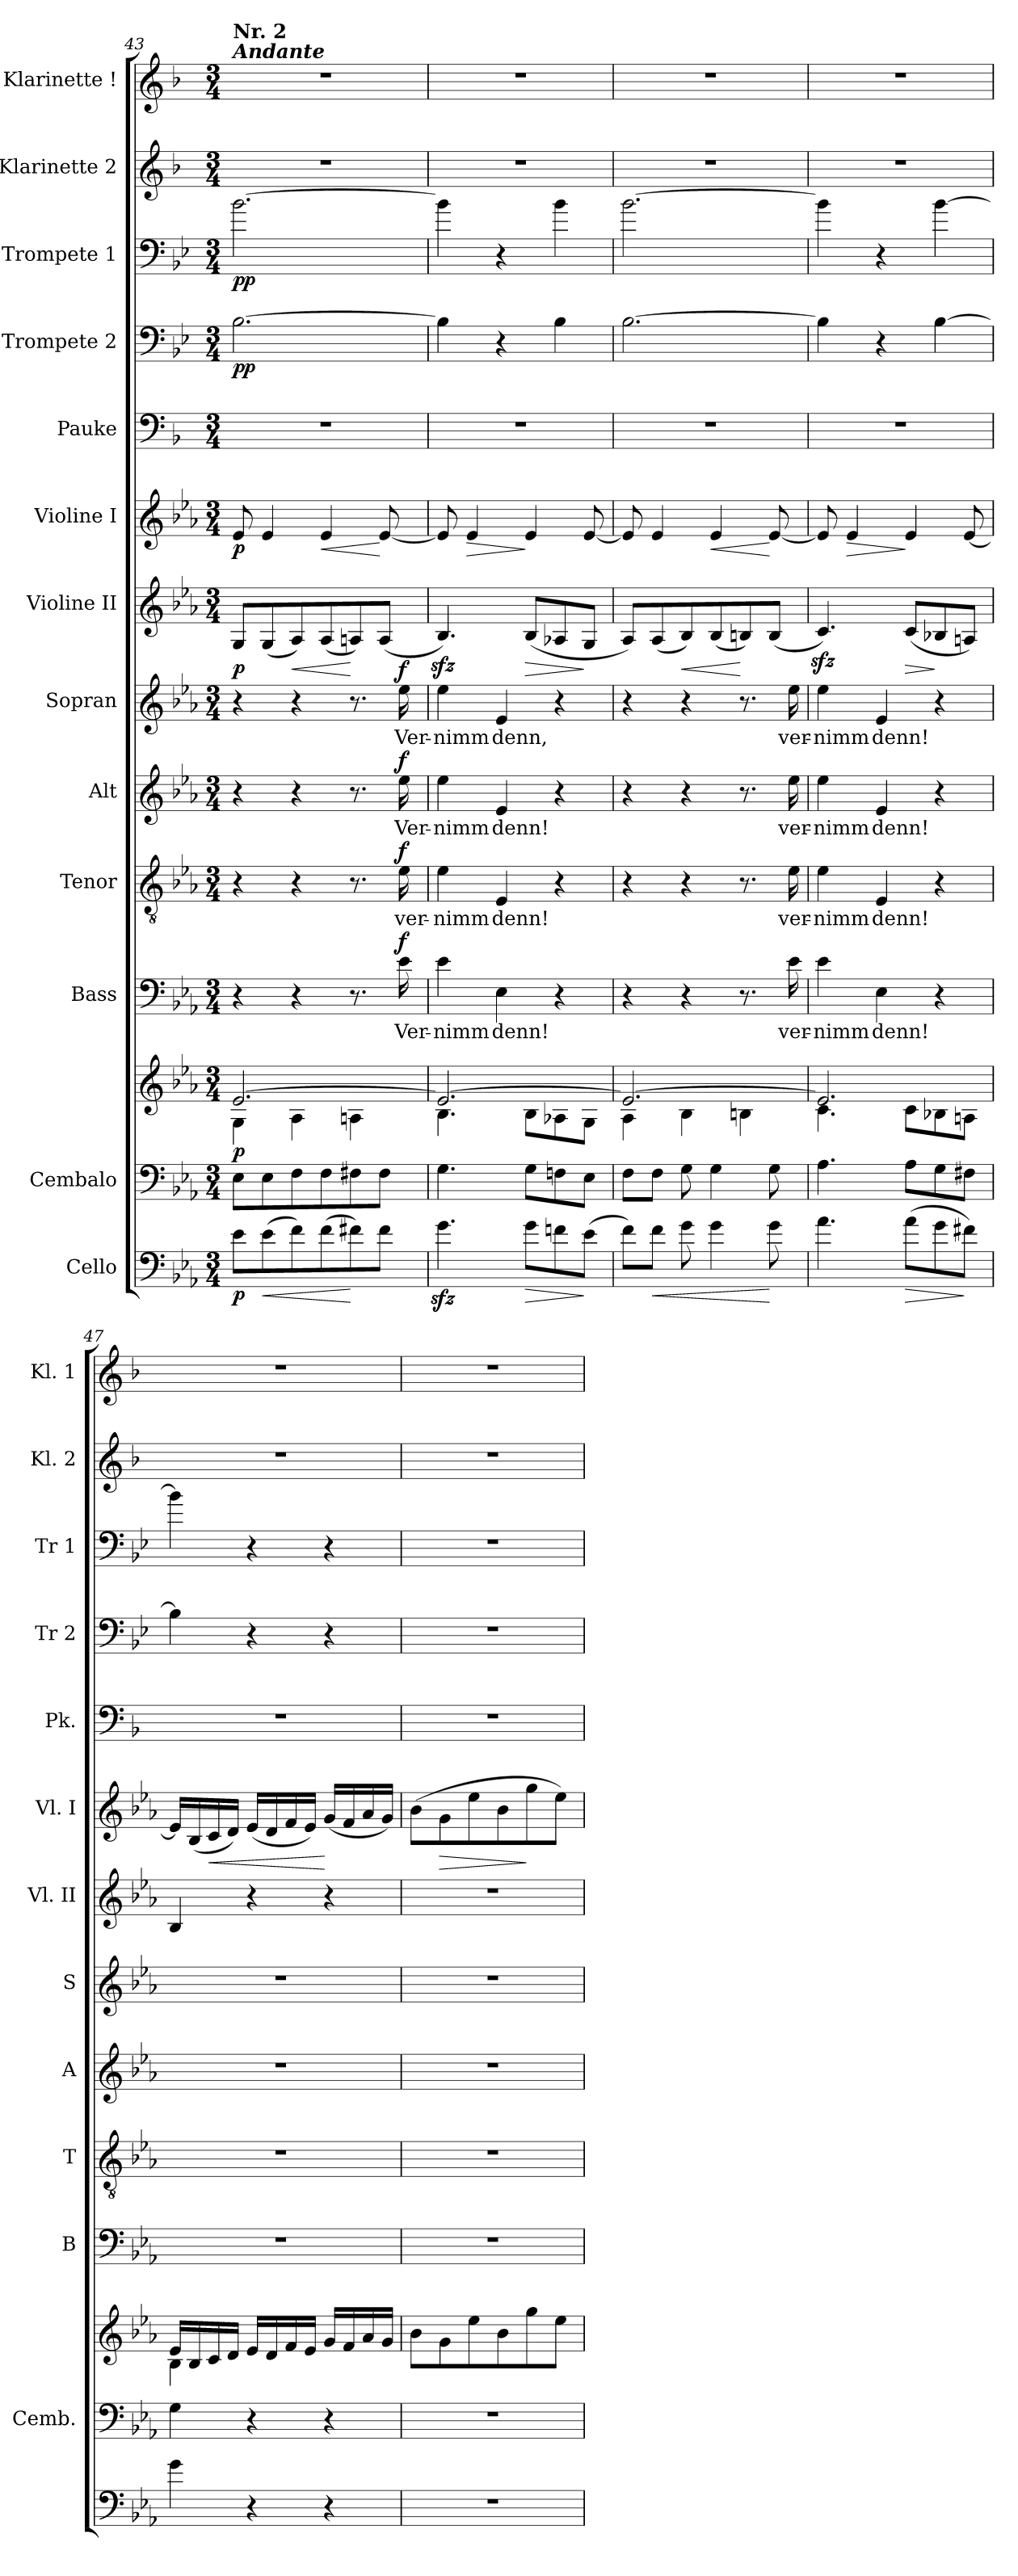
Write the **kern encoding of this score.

**kern	**dynam	**kern	**kern	**dynam	**kern	**text	**dynam	**kern	**text	**dynam	**kern	**text	**dynam	**kern	**text	**dynam	**kern	**dynam	**kern	**dynam	**kern	**kern	**dynam	**kern	**dynam	**kern	**kern
*part13	*part13	*part12	*part12	*part12	*part11	*part11	*part11	*part10	*part10	*part10	*part9	*part9	*part9	*part8	*part8	*part8	*part7	*part7	*part6	*part6	*part5	*part4	*part4	*part3	*part3	*part2	*part1
*staff14	*staff14	*staff13	*staff12	*staff12/13	*staff11	*staff11	*staff11	*staff10	*staff10	*staff10	*staff9	*staff9	*staff9	*staff8	*staff8	*staff8	*staff7	*staff7	*staff6	*staff6	*staff5	*staff4	*staff4	*staff3	*staff3	*staff2	*staff1
*I"Cello	*	*I"Cembalo	*	*	*I"Bass	*	*	*I"Tenor	*	*	*I"Alt	*	*	*I"Sopran	*	*	*I"Violine II	*	*I"Violine I	*	*I"Pauke	*I"Trompete 2	*	*I"Trompete 1	*	*I"Klarinette 2	*I"Klarinette !
*	*	*I'Cemb.	*	*	*I'B	*	*	*I'T	*	*	*I'A	*	*	*I'S	*	*	*I'Vl. II	*	*I'Vl. I	*	*I'Pk.	*I'Tr 2	*	*I'Tr 1	*	*I'Kl. 2	*I'Kl. 1
!!LO:PB:g=z
*clefF4	*	*clefF4	*clefG2	*	*clefF4	*	*	*clefGv2	*	*	*clefG2	*	*	*clefG2	*	*	*clefG2	*	*clefG2	*	*clefF4	*clefF4	*	*clefF4	*	*clefG2	*clefG2
*ITrd7c12	*	*	*	*	*	*	*	*	*	*	*	*	*	*	*	*	*	*	*	*	*ITrd1c2	*ITrd4c7	*	*ITrd4c7	*	*ITrd1c2	*ITrd1c2
*k[b-e-a-]	*	*k[b-e-a-]	*k[b-e-a-]	*	*k[b-e-a-]	*	*	*k[b-e-a-]	*	*	*k[b-e-a-]	*	*	*k[b-e-a-]	*	*	*k[b-e-a-]	*	*k[b-e-a-]	*	*k[b-e-a-]	*k[b-e-a-]	*	*k[b-e-a-]	*	*k[b-e-a-]	*k[b-e-a-]
*E-:	*	*E-:	*E-:	*	*E-:	*	*	*E-:	*	*	*E-:	*	*	*E-:	*	*	*E-:	*	*E-:	*	*E-:	*E-:	*	*E-:	*	*E-:	*E-:
*M3/4	*	*M3/4	*M3/4	*	*M3/4	*	*	*M3/4	*	*	*M3/4	*	*	*M3/4	*	*	*M3/4	*	*M3/4	*	*M3/4	*M3/4	*	*M3/4	*	*M3/4	*M3/4
=43	=43	=43	=43	=43	=43	=43	=43	=43	=43	=43	=43	=43	=43	=43	=43	=43	=43	=43	=43	=43	=43	=43	=43	=43	=43	=43	=43
*	*	*	*^	*	*	*	*	*	*	*	*	*	*	*	*	*	*	*	*	*	*	*	*	*	*	*	*
!	!	!	!	!	!	!	!	!	!	!	!	!	!	!	!	!	!	!	!	!	!	!	!	!	!	!	!	!LO:TX:a:Bi:t=Andante
!	!	!	!	!	!	!	!	!	!	!	!	!	!	!	!	!	!	!	!	!	!	!	!	!	!	!	!	!LO:TX:a:B:t=Nr. 2
!	!LO:DY:b	!	!	!	!LO:DY:b	!	!	!	!	!	!	!	!	!	!	!	!	!	!LO:DY:b	!	!LO:DY:b	!	!	!LO:DY:b	!	!LO:DY:b	!	!
8E-\L	p	8E-\L	[>2.e-/	4G\	p	4r	.	.	4r	.	.	4r	.	.	4r	.	.	8G/L	p	8e-/	p	2.r	[2.E-\	pp	[2.e-\	pp	2.r	2.r
!	!LO:HP:b	!	!	!	!	!	!	!	!	!	!	!	!	!	!	!	!	!	!	!	!	!	!	!	!	!	!	!
(>8E-\	<	8E-\	.	.	.	.	.	.	.	.	.	.	.	.	.	.	.	(<8G/	.	4e-/	.	.	.	.	.	.	.	.
!	!	!	!	!	!	!	!	!	!	!	!	!	!	!	!	!	!	!	!LO:HP:b	!	!	!	!	!	!	!	!	!
8F\)	.	8F\	.	4A-\	.	4r	.	.	4r	.	.	4r	.	.	4r	.	.	8A-/)	<	.	.	.	.	.	.	.	.	.
!	!	!	!	!	!	!	!	!	!	!	!	!	!	!	!	!	!	!	!	!	!LO:HP:b	!	!	!	!	!	!	!
(>8F\	.	8F\	.	.	.	.	.	.	.	.	.	.	.	.	.	.	.	(<8A-/	.	4e-/	<	.	.	.	.	.	.	.
8F#X\)	[	8F#X\	.	4An\	.	8.r	.	.	8.r	.	.	8.r	.	.	8.r	.	.	8An/)	[	.	.	.	.	.	.	.	.	.
8F#\J	.	8F#\J	.	.	.	.	.	.	.	.	.	.	.	.	.	.	.	(<8A/J	.	[8e-/	[	.	.	.	.	.	.	.
!	!	!	!	!	!	!	!LO:LY:b	!LO:DY:a	!	!LO:LY:b	!LO:DY:a	!	!LO:LY:b	!LO:DY:a	!	!LO:LY:b	!LO:DY:a	!	!	!	!	!	!	!	!	!	!	!
.	.	.	.	.	.	16e-\	Ver-	f	16e-\	ver-	f	16ee-\	Ver-	f	16ee-\	Ver-	f	.	.	.	.	.	.	.	.	.	.	.
=44	=44	=44	=44	=44	=44	=44	=44	=44	=44	=44	=44	=44	=44	=44	=44	=44	=44	=44	=44	=44	=44	=44	=44	=44	=44	=44	=44	=44
!	!	!	!	!	!	!	!LO:LY:b	!	!	!LO:LY:b	!	!	!LO:LY:b	!	!	!LO:LY:b	!	!	!	!	!	!	!	!	!	!	!	!
4.Gzz<\	.	4.G\	2.e-/_	4.B-\	.	4e-\	-nimm	.	4e-\	-nimm	.	4ee-\	-nimm	.	4ee-\	-nimm	.	4.B-zz</)	.	8e-/]	.	2.r	4E-\]	.	4e-\]	.	2.r	2.r
!	!	!	!	!	!	!	!	!	!	!	!	!	!	!	!	!	!	!	!	!	!LO:HP:b	!	!	!	!	!	!	!
.	.	.	.	.	.	.	.	.	.	.	.	.	.	.	.	.	.	.	.	4e-/	>	.	.	.	.	.	.	.
!	!	!	!	!	!	!	!LO:LY:b	!	!	!LO:LY:b	!	!	!LO:LY:b	!	!	!LO:LY:b	!	!	!	!	!	!	!	!	!	!	!	!
.	.	.	.	.	.	4E-\	denn!	.	4E-/	denn!	.	4e-/	denn!	.	4e-/	denn,	.	.	.	.	.	.	4r	.	4r	.	.	.
!	!LO:HP:b	!	!	!	!	!	!	!	!	!	!	!	!	!	!	!	!	!	!LO:HP:b	!	!	!	!	!	!	!	!	!
8G\L	>	8G\L	.	8B-\L	.	.	.	.	.	.	.	.	.	.	.	.	.	(<8B-/L	>	4e-/	]	.	.	.	.	.	.	.
8Fn\	.	8Fn\	.	8A-X\	.	4r	.	.	4r	.	.	4r	.	.	4r	.	.	8A-X/	.	.	.	.	4E-\	.	4e-\	.	.	.
(>8E-\J	]	8E-\J	.	8G\J	.	.	.	.	.	.	.	.	.	.	.	.	.	8G/J	]	[8e-/	.	.	.	.	.	.	.	.
=45	=45	=45	=45	=45	=45	=45	=45	=45	=45	=45	=45	=45	=45	=45	=45	=45	=45	=45	=45	=45	=45	=45	=45	=45	=45	=45	=45	=45
8F\L)	.	8F\L	2.e-/_	4A-\	.	4r	.	.	4r	.	.	4r	.	.	4r	.	.	8A-/L)	.	8e-/]	.	2.r	[2.E-\	.	[2.e-\	.	2.r	2.r
!	!LO:HP:b	!	!	!	!	!	!	!	!	!	!	!	!	!	!	!	!	!	!	!	!	!	!	!	!	!	!	!
8F\J	<	8F\J	.	.	.	.	.	.	.	.	.	.	.	.	.	.	.	(<8A-/	.	4e-/	.	.	.	.	.	.	.	.
!	!	!	!	!	!	!	!	!	!	!	!	!	!	!	!	!	!	!	!LO:HP:b	!	!	!	!	!	!	!	!	!
8G\	.	8G\	.	4B-\	.	4r	.	.	4r	.	.	4r	.	.	4r	.	.	8B-/)	<	.	.	.	.	.	.	.	.	.
!	!	!	!	!	!	!	!	!	!	!	!	!	!	!	!	!	!	!	!	!	!LO:HP:b	!	!	!	!	!	!	!
4G\	.	4G\	.	.	.	.	.	.	.	.	.	.	.	.	.	.	.	(<8B-/	.	4e-/	<	.	.	.	.	.	.	.
.	.	.	.	4Bn\	.	8.r	.	.	8.r	.	.	8.r	.	.	8.r	.	.	8Bn/)	[	.	.	.	.	.	.	.	.	.
8G\	[	8G\	.	.	.	.	.	.	.	.	.	.	.	.	.	.	.	(<8B/J	.	[8e-/	[	.	.	.	.	.	.	.
!	!	!	!	!	!	!	!LO:LY:b	!	!	!LO:LY:b	!	!	!LO:LY:b	!	!	!LO:LY:b	!	!	!	!	!	!	!	!	!	!	!	!
.	.	.	.	.	.	16e-\	ver-	.	16e-\	ver-	.	16ee-\	ver-	.	16ee-\	ver-	.	.	.	.	.	.	.	.	.	.	.	.
=46	=46	=46	=46	=46	=46	=46	=46	=46	=46	=46	=46	=46	=46	=46	=46	=46	=46	=46	=46	=46	=46	=46	=46	=46	=46	=46	=46	=46
!	!	!	!	!	!	!	!LO:LY:b	!	!	!LO:LY:b	!	!	!LO:LY:b	!	!	!LO:LY:b	!	!	!	!	!	!	!	!	!	!	!	!
4.A-\	.	4.A-\	2.e-/]	4.c\	.	4e-\	-nimm	.	4e-\	-nimm	.	4ee-\	-nimm	.	4ee-\	-nimm	.	4.czz</)	.	8e-/]	.	2.r	4E-\]	.	4e-\]	.	2.r	2.r
!	!	!	!	!	!	!	!	!	!	!	!	!	!	!	!	!	!	!	!	!	!LO:HP:b	!	!	!	!	!	!	!
.	.	.	.	.	.	.	.	.	.	.	.	.	.	.	.	.	.	.	.	4e-/	>	.	.	.	.	.	.	.
!	!	!	!	!	!	!	!LO:LY:b	!	!	!LO:LY:b	!	!	!LO:LY:b	!	!	!LO:LY:b	!	!	!	!	!	!	!	!	!	!	!	!
.	.	.	.	.	.	4E-\	denn!	.	4E-/	denn!	.	4e-/	denn!	.	4e-/	denn!	.	.	.	.	.	.	4r	.	4r	.	.	.
!	!LO:HP:b	!	!	!	!	!	!	!	!	!	!	!	!	!	!	!	!	!	!LO:HP:b	!	!	!	!	!	!	!	!	!
(>8A-\L	>	8A-\L	.	8c\L	.	.	.	.	.	.	.	.	.	.	.	.	.	(<8c/L	>	4e-/	]	.	.	.	.	.	.	.
8G\	.	8G\	.	8B-X\	.	4r	.	.	4r	.	.	4r	.	.	4r	.	.	8B-X/	]	.	.	.	[4E-\	.	[4e-\	.	.	.
8F#X\J)	]	8F#X\J	.	8An\J	.	.	.	.	.	.	.	.	.	.	.	.	.	8An/J)	.	[8e-/	.	.	.	.	.	.	.	.
=47	=47	=47	=47	=47	=47	=47	=47	=47	=47	=47	=47	=47	=47	=47	=47	=47	=47	=47	=47	=47	=47	=47	=47	=47	=47	=47	=47	=47
4G\	.	4G\	16e-/LL	4B-\	.	2.r	.	.	2.r	.	.	2.r	.	.	2.r	.	.	4B-/	.	16e-/LL]	.	2.r	4E-\]	.	4e-\]	.	2.r	2.r
.	.	.	16B-/	.	.	.	.	.	.	.	.	.	.	.	.	.	.	.	.	(<16B-/	.	.	.	.	.	.	.	.
!	!	!	!	!	!	!	!	!	!	!	!	!	!	!	!	!	!	!	!	!	!LO:HP:b	!	!	!	!	!	!	!
.	.	.	16c/	.	.	.	.	.	.	.	.	.	.	.	.	.	.	.	.	16c/	<	.	.	.	.	.	.	.
.	.	.	16d/JJ	.	.	.	.	.	.	.	.	.	.	.	.	.	.	.	.	16d/JJ)	.	.	.	.	.	.	.	.
4r	.	4r	16e-/LL	2ryy	.	.	.	.	.	.	.	.	.	.	.	.	.	4r	.	(<16e-/LL	.	.	4r	.	4r	.	.	.
.	.	.	16d/	.	.	.	.	.	.	.	.	.	.	.	.	.	.	.	.	16d/	.	.	.	.	.	.	.	.
.	.	.	16f/	.	.	.	.	.	.	.	.	.	.	.	.	.	.	.	.	16f/	.	.	.	.	.	.	.	.
.	.	.	16e-/JJ	.	.	.	.	.	.	.	.	.	.	.	.	.	.	.	.	16e-/JJ)	.	.	.	.	.	.	.	.
4r	.	4r	16g/LL	.	.	.	.	.	.	.	.	.	.	.	.	.	.	4r	.	(<16g/LL	[	.	4r	.	4r	.	.	.
.	.	.	16f/	.	.	.	.	.	.	.	.	.	.	.	.	.	.	.	.	16f/	.	.	.	.	.	.	.	.
.	.	.	16a-/	.	.	.	.	.	.	.	.	.	.	.	.	.	.	.	.	16a-/	.	.	.	.	.	.	.	.
.	.	.	16g/JJ	.	.	.	.	.	.	.	.	.	.	.	.	.	.	.	.	16g/JJ)	.	.	.	.	.	.	.	.
*	*	*	*v	*v	*	*	*	*	*	*	*	*	*	*	*	*	*	*	*	*	*	*	*	*	*	*	*	*
=48	=48	=48	=48	=48	=48	=48	=48	=48	=48	=48	=48	=48	=48	=48	=48	=48	=48	=48	=48	=48	=48	=48	=48	=48	=48	=48	=48
2.r	.	2.r	8b-\L	.	2.r	.	.	2.r	.	.	2.r	.	.	2.r	.	.	2.r	.	(>8b-\L	.	2.r	2.r	.	2.r	.	2.r	2.r
!	!	!	!	!	!	!	!	!	!	!	!	!	!	!	!	!	!	!	!	!LO:HP:b	!	!	!	!	!	!	!
.	.	.	8g\	.	.	.	.	.	.	.	.	.	.	.	.	.	.	.	8g\	>	.	.	.	.	.	.	.
.	.	.	8ee-\	.	.	.	.	.	.	.	.	.	.	.	.	.	.	.	8ee-\	.	.	.	.	.	.	.	.
.	.	.	8b-\	.	.	.	.	.	.	.	.	.	.	.	.	.	.	.	8b-\	.	.	.	.	.	.	.	.
.	.	.	8gg\	.	.	.	.	.	.	.	.	.	.	.	.	.	.	.	8gg\	]	.	.	.	.	.	.	.
.	.	.	8ee-\J	.	.	.	.	.	.	.	.	.	.	.	.	.	.	.	8ee-\J)	.	.	.	.	.	.	.	.
=	=	=	=	=	=	=	=	=	=	=	=	=	=	=	=	=	=	=	=	=	=	=	=	=	=	=	=
*-	*-	*-	*-	*-	*-	*-	*-	*-	*-	*-	*-	*-	*-	*-	*-	*-	*-	*-	*-	*-	*-	*-	*-	*-	*-	*-	*-
